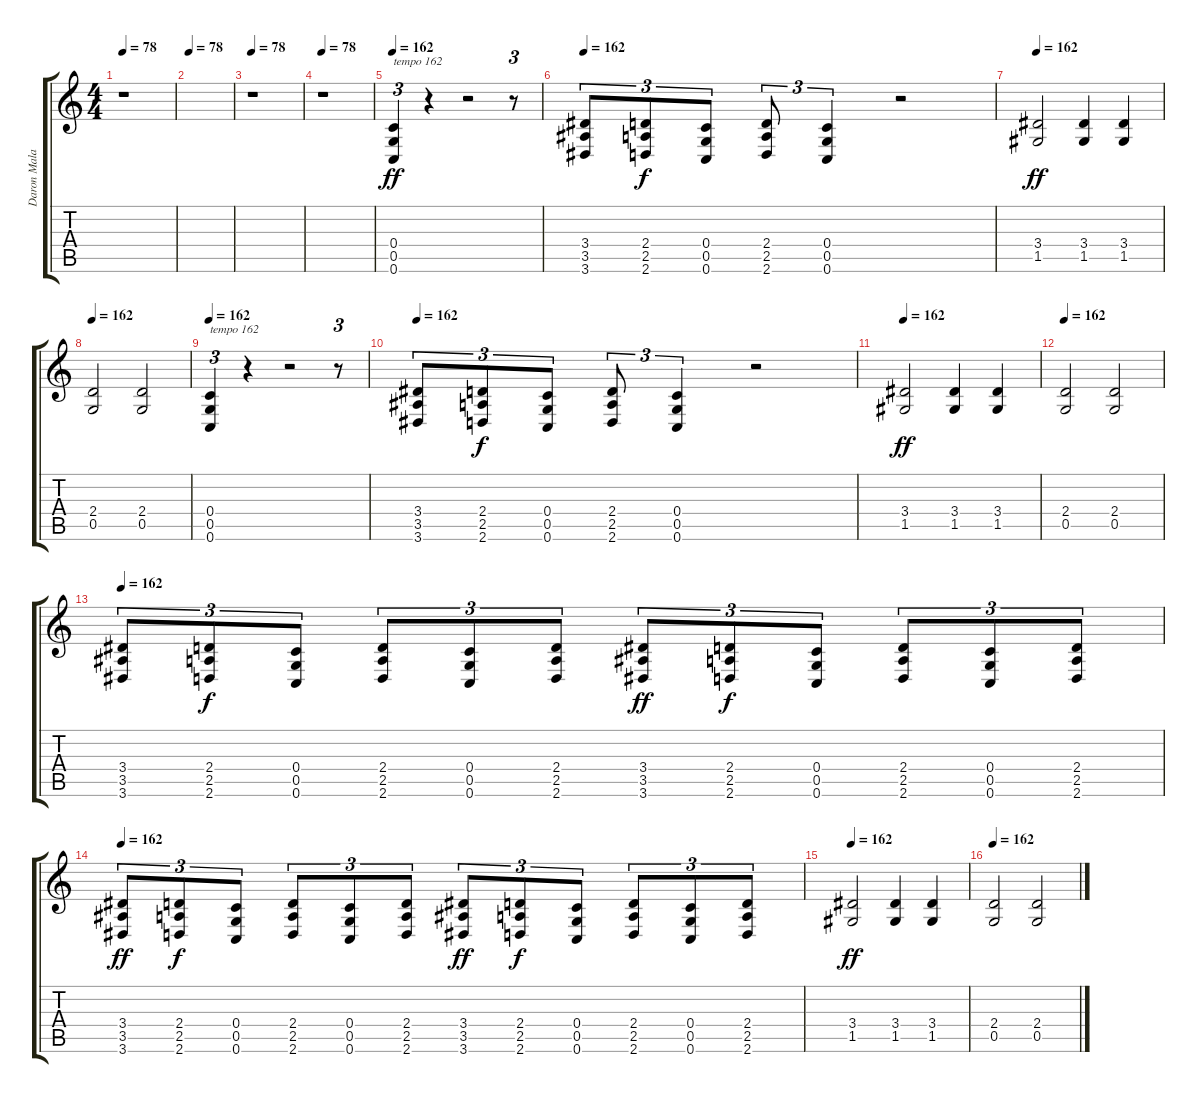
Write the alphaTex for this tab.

\track ("Daron Malakian (disto)" "Daron Mala") {instrument distortionguitar}
\staff {score tabs}
\tuning (D4 A3 F3 C3 G2 C2) {hide}
\ts (4 4)
\tempo 78
\clef g2
\ks c
r.1{dy ff instrument distortionguitar} |
\tempo 78
|
\tempo 78
r.1 |
\tempo 78
r.1 |
\tempo 162
(0.4 0.5 0.6).4{tu (3 2) txt "tempo 162"} r.4 r.2 r.8{tu (3 2)} |
\tempo 162
(3.4 3.5 3.6).8{tu (3 2)} (2.4 2.5 2.6).8{tu (3 2) dy f} (0.4 0.5 0.6).8{tu (3 2)} (2.4 2.5 2.6).8{tu (3 2)} (0.4 0.5 0.6).4{tu (3 2)} r.2 |
\tempo 162
(3.4 1.5).2{dy ff} (3.4 1.5).4 (3.4 1.5).4 |
\tempo 162
(2.4 0.5).2 (2.4 0.5).2 |
\tempo 162
(0.4 0.5 0.6).4{tu (3 2) txt "tempo 162"} r.4 r.2 r.8{tu (3 2)} |
\tempo 162
(3.4 3.5 3.6).8{tu (3 2)} (2.4 2.5 2.6).8{tu (3 2) dy f} (0.4 0.5 0.6).8{tu (3 2)} (2.4 2.5 2.6).8{tu (3 2)} (0.4 0.5 0.6).4{tu (3 2)} r.2 |
\tempo 162
(3.4 1.5).2{dy ff} (3.4 1.5).4 (3.4 1.5).4 |
\tempo 162
(2.4 0.5).2 (2.4 0.5).2 |
\tempo 162
(3.4 3.5 3.6).8{tu (3 2)} (2.4 2.5 2.6).8{tu (3 2) dy f} (0.4 0.5 0.6).8{tu (3 2)} (2.4 2.5 2.6).8{tu (3 2)} (0.4 0.5 0.6).8{tu (3 2)} (2.4 2.5 2.6).8{tu (3 2)} (3.4 3.5 3.6).8{tu (3 2) dy ff} (2.4 2.5 2.6).8{tu (3 2) dy f} (0.4 0.5 0.6).8{tu (3 2)} (2.4 2.5 2.6).8{tu (3 2)} (0.4 0.5 0.6).8{tu (3 2)} (2.4 2.5 2.6).8{tu (3 2)} |
\tempo 162
(3.4 3.5 3.6).8{tu (3 2) dy ff} (2.4 2.5 2.6).8{tu (3 2) dy f} (0.4 0.5 0.6).8{tu (3 2)} (2.4 2.5 2.6).8{tu (3 2)} (0.4 0.5 0.6).8{tu (3 2)} (2.4 2.5 2.6).8{tu (3 2)} (3.4 3.5 3.6).8{tu (3 2) dy ff} (2.4 2.5 2.6).8{tu (3 2) dy f} (0.4 0.5 0.6).8{tu (3 2)} (2.4 2.5 2.6).8{tu (3 2)} (0.4 0.5 0.6).8{tu (3 2)} (2.4 2.5 2.6).8{tu (3 2)} |
\tempo 162
(3.4 1.5).2{dy ff} (3.4 1.5).4 (3.4 1.5).4 |
\tempo 162
(2.4 0.5).2 (2.4 0.5).2
